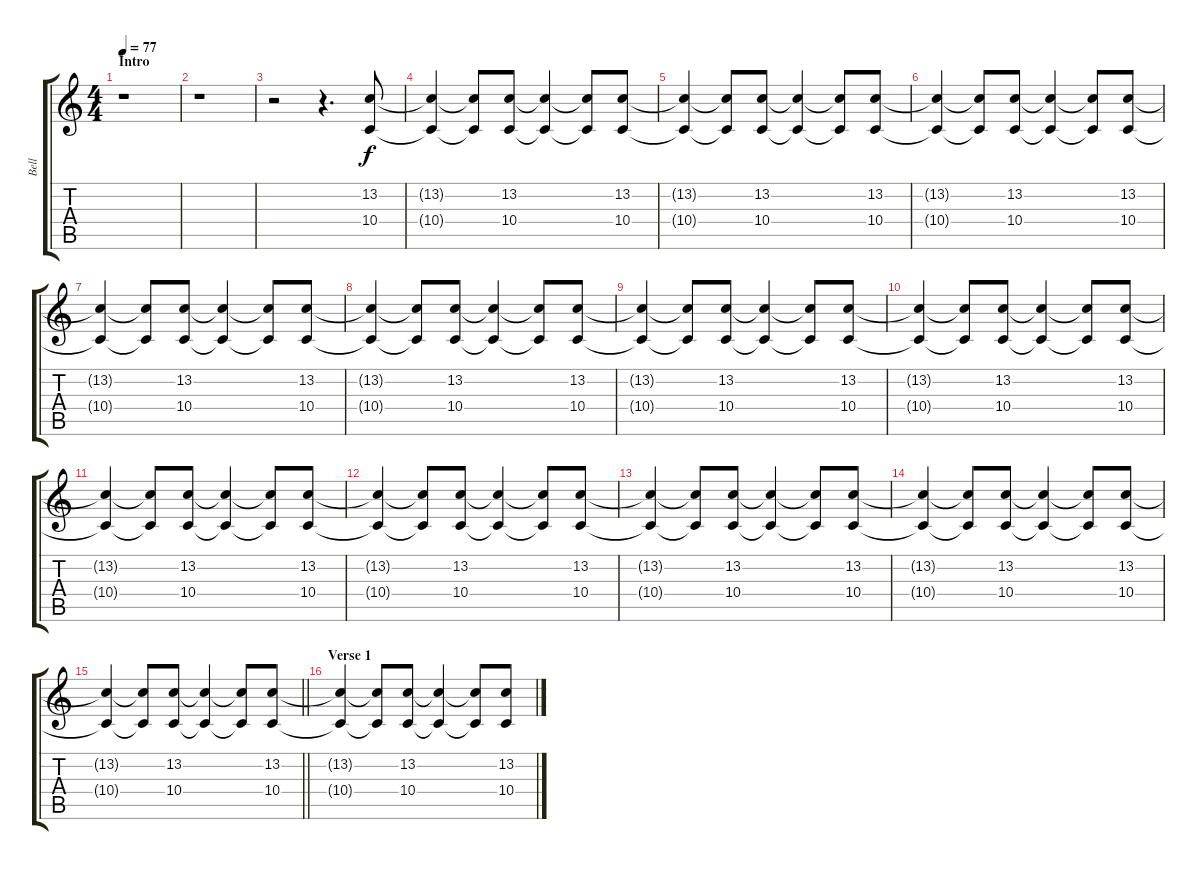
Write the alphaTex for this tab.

\track ("Bell" "Bell") {instrument tubularbells}
\staff {score tabs}
\tuning (E4 B3 G3 D3 A2 E2) {hide}
\ts (4 4)
\section ("" "Intro")
\tempo 77
\clef g2
\ks c
r.1{dy f instrument tubularbells} |
r.1 |
r.2 r.4{d} (13.2 10.4).8 |
(13.2{t} 10.4{t}).4 (13.2{t} 10.4{t}).8 (13.2 10.4).8 (13.2{t} 10.4{t}).4 (13.2{t} 10.4{t}).8 (13.2 10.4).8 |
(13.2{t} 10.4{t}).4 (13.2{t} 10.4{t}).8 (13.2 10.4).8 (13.2{t} 10.4{t}).4 (13.2{t} 10.4{t}).8 (13.2 10.4).8 |
(13.2{t} 10.4{t}).4 (13.2{t} 10.4{t}).8 (13.2 10.4).8 (13.2{t} 10.4{t}).4 (13.2{t} 10.4{t}).8 (13.2 10.4).8 |
(13.2{t} 10.4{t}).4 (13.2{t} 10.4{t}).8 (13.2 10.4).8 (13.2{t} 10.4{t}).4 (13.2{t} 10.4{t}).8 (13.2 10.4).8 |
(13.2{t} 10.4{t}).4 (13.2{t} 10.4{t}).8 (13.2 10.4).8 (13.2{t} 10.4{t}).4 (13.2{t} 10.4{t}).8 (13.2 10.4).8 |
(13.2{t} 10.4{t}).4 (13.2{t} 10.4{t}).8 (13.2 10.4).8 (13.2{t} 10.4{t}).4 (13.2{t} 10.4{t}).8 (13.2 10.4).8 |
(13.2{t} 10.4{t}).4 (13.2{t} 10.4{t}).8 (13.2 10.4).8 (13.2{t} 10.4{t}).4 (13.2{t} 10.4{t}).8 (13.2 10.4).8 |
(13.2{t} 10.4{t}).4 (13.2{t} 10.4{t}).8 (13.2 10.4).8 (13.2{t} 10.4{t}).4 (13.2{t} 10.4{t}).8 (13.2 10.4).8 |
(13.2{t} 10.4{t}).4 (13.2{t} 10.4{t}).8 (13.2 10.4).8 (13.2{t} 10.4{t}).4 (13.2{t} 10.4{t}).8 (13.2 10.4).8 |
(13.2{t} 10.4{t}).4 (13.2{t} 10.4{t}).8 (13.2 10.4).8 (13.2{t} 10.4{t}).4 (13.2{t} 10.4{t}).8 (13.2 10.4).8 |
(13.2{t} 10.4{t}).4 (13.2{t} 10.4{t}).8 (13.2 10.4).8 (13.2{t} 10.4{t}).4 (13.2{t} 10.4{t}).8 (13.2 10.4).8 |
\barLineRight lightlight
(13.2{t} 10.4{t}).4 (13.2{t} 10.4{t}).8 (13.2 10.4).8 (13.2{t} 10.4{t}).4 (13.2{t} 10.4{t}).8 (13.2 10.4).8 |
\section ("" "Verse 1")
(13.2{t} 10.4{t}).4 (13.2{t} 10.4{t}).8 (13.2 10.4).8 (13.2{t} 10.4{t}).4 (13.2{t} 10.4{t}).8 (13.2 10.4).8
